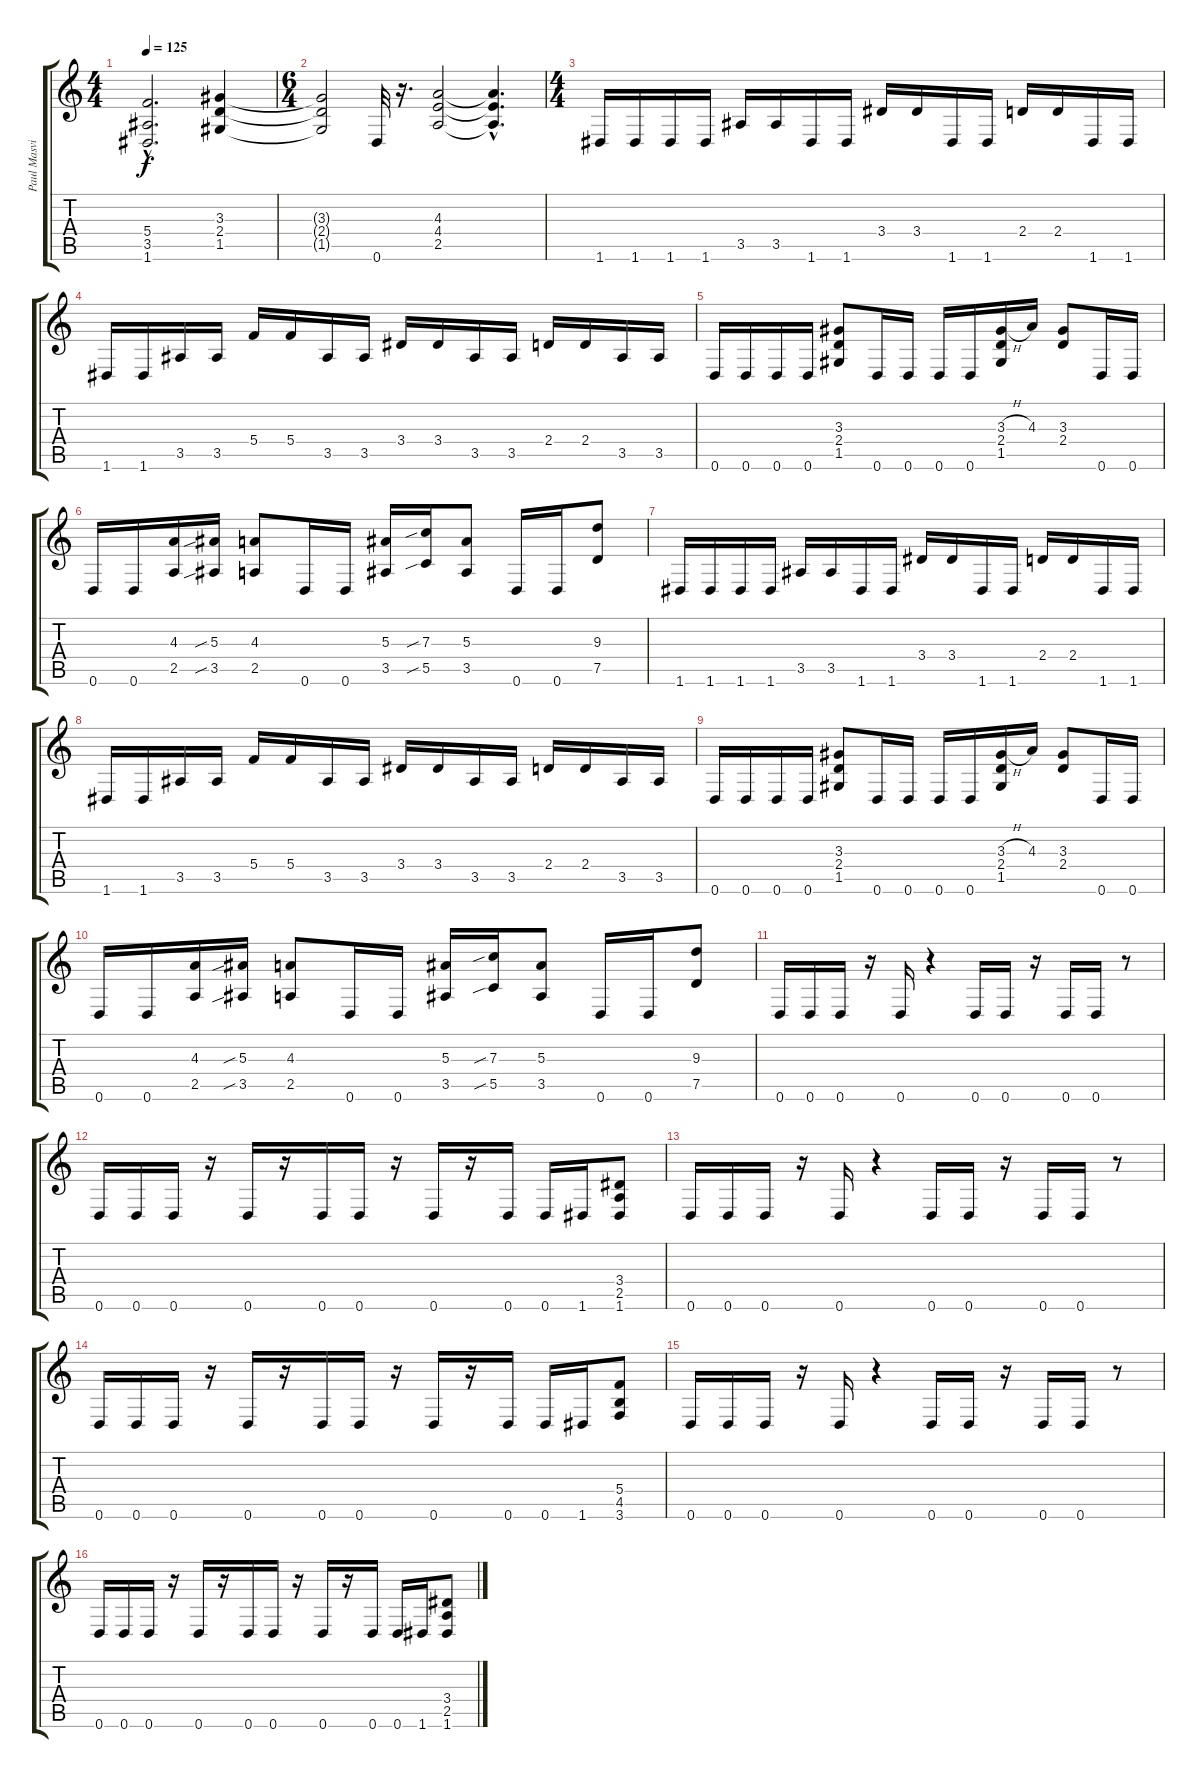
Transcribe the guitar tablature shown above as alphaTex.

\track ("Paul Masvidal" "Paul Masvi") {instrument distortionguitar}
\staff {score tabs}
\tuning (D4 A3 F3 C3 G2 D2) {hide}
\ts (4 4)
\tempo 125
\clef g2
\ks c
(5.4{hac t} 3.5{hac t} 1.6{hac t}).2{d dy f} (3.3 2.4 1.5).4 |
\ts (6 4)
(3.3{t} 2.4{t} 1.5{t}).2 0.6.32 r.16{d} (4.3 4.4 2.5).2 (4.3{hac t} 4.4{hac t} 2.5{hac t}).4{d} |
\ts (4 4)
1.6.16 1.6.16 1.6.16 1.6.16 3.5.16 3.5.16 1.6.16 1.6.16 3.4.16 3.4.16 1.6.16 1.6.16 2.4.16 2.4.16 1.6.16 1.6.16 |
1.6.16 1.6.16 3.5.16 3.5.16 5.4.16 5.4.16 3.5.16 3.5.16 3.4.16 3.4.16 3.5.16 3.5.16 2.4.16 2.4.16 3.5.16 3.5.16 |
0.6.16 0.6.16 0.6.16 0.6.16 (3.3 2.4 1.5).8 0.6.16 0.6.16 0.6.16 0.6.16 (3.3{h} 2.4 1.5).16 4.3.16 (3.3 2.4).8 0.6.16 0.6.16 |
0.6.16 0.6.16 (4.3 2.5).16 (5.3{sib} 3.5{sib}).16 (4.3 2.5).8 0.6.16 0.6.16 (5.3 3.5).16 (7.3{sib} 5.5{sib}).16 (5.3 3.5).8 0.6.16 0.6.16 (9.3 7.5).8 |
1.6.16 1.6.16 1.6.16 1.6.16 3.5.16 3.5.16 1.6.16 1.6.16 3.4.16 3.4.16 1.6.16 1.6.16 2.4.16 2.4.16 1.6.16 1.6.16 |
1.6.16 1.6.16 3.5.16 3.5.16 5.4.16 5.4.16 3.5.16 3.5.16 3.4.16 3.4.16 3.5.16 3.5.16 2.4.16 2.4.16 3.5.16 3.5.16 |
0.6.16 0.6.16 0.6.16 0.6.16 (3.3 2.4 1.5).8 0.6.16 0.6.16 0.6.16 0.6.16 (3.3{h} 2.4 1.5).16 4.3.16 (3.3 2.4).8 0.6.16 0.6.16 |
0.6.16 0.6.16 (4.3 2.5).16 (5.3{sib} 3.5{sib}).16 (4.3 2.5).8 0.6.16 0.6.16 (5.3 3.5).16 (7.3{sib} 5.5{sib}).16 (5.3 3.5).8 0.6.16 0.6.16 (9.3 7.5).8 |
0.6.16 0.6.16 0.6.16 r.16 0.6.16 r.4 0.6.16 0.6.16 r.16 0.6.16 0.6.16 r.8 |
0.6.16 0.6.16 0.6.16 r.16 0.6.16 r.16 0.6.16 0.6.16 r.16 0.6.16 r.16 0.6.16 0.6.16 1.6.16 (3.4 2.5 1.6).8 |
0.6.16 0.6.16 0.6.16 r.16 0.6.16 r.4 0.6.16 0.6.16 r.16 0.6.16 0.6.16 r.8 |
0.6.16 0.6.16 0.6.16 r.16 0.6.16 r.16 0.6.16 0.6.16 r.16 0.6.16 r.16 0.6.16 0.6.16 1.6.16 (5.4 4.5 3.6).8 |
0.6.16 0.6.16 0.6.16 r.16 0.6.16 r.4 0.6.16 0.6.16 r.16 0.6.16 0.6.16 r.8 |
0.6.16 0.6.16 0.6.16 r.16 0.6.16 r.16 0.6.16 0.6.16 r.16 0.6.16 r.16 0.6.16 0.6.16 1.6.16 (3.4 2.5 1.6).8
